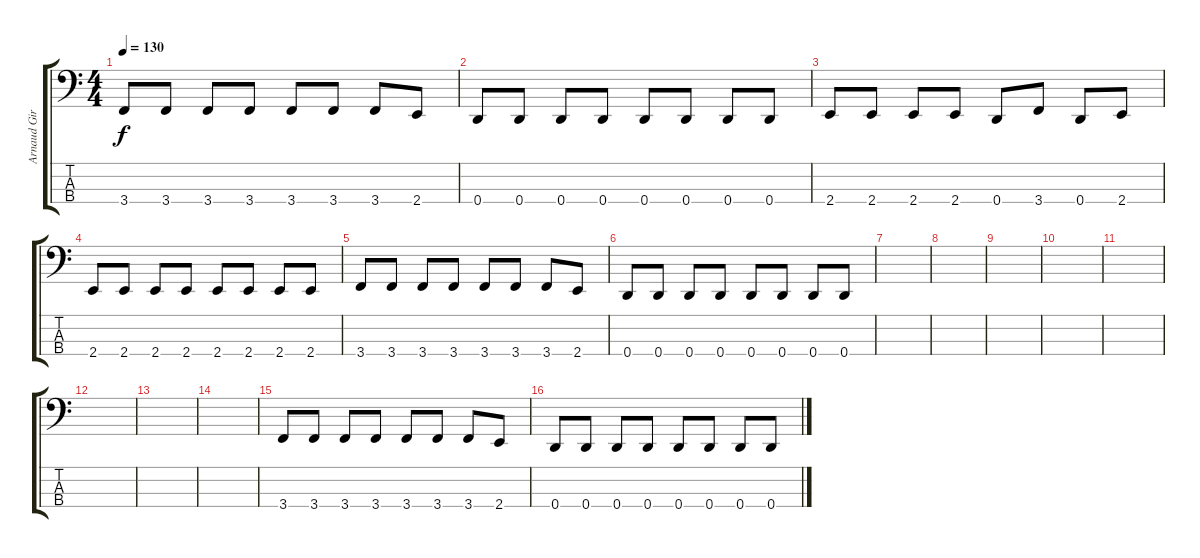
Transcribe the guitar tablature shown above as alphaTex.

\track ("Arnaud Giroux" "Arnaud Gir") {instrument electricbassfinger}
\staff {score tabs}
\tuning (G2 D2 A1 D1) {hide}
\ts (4 4)
\tempo 130
\clef f4
\ks c
3.4.8{dy f} 3.4.8 3.4.8 3.4.8 3.4.8 3.4.8 3.4.8 2.4.8 |
0.4.8 0.4.8 0.4.8 0.4.8 0.4.8 0.4.8 0.4.8 0.4.8 |
2.4.8 2.4.8 2.4.8 2.4.8 0.4.8 3.4.8 0.4.8 2.4.8 |
2.4.8 2.4.8 2.4.8 2.4.8 2.4.8 2.4.8 2.4.8 2.4.8 |
3.4.8 3.4.8 3.4.8 3.4.8 3.4.8 3.4.8 3.4.8 2.4.8 |
0.4.8 0.4.8 0.4.8 0.4.8 0.4.8 0.4.8 0.4.8 0.4.8 |
|
|
|
|
|
|
|
|
3.4.8 3.4.8 3.4.8 3.4.8 3.4.8 3.4.8 3.4.8 2.4.8 |
0.4.8 0.4.8 0.4.8 0.4.8 0.4.8 0.4.8 0.4.8 0.4.8
